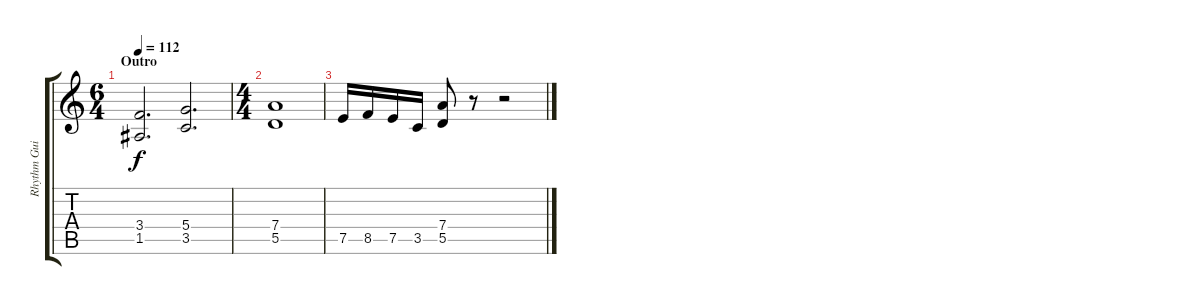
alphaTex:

\track ("Rhythm Guitar" "Rhythm Gui") {instrument distortionguitar}
\staff {score tabs}
\tuning (E4 B3 G3 D3 A2 E2) {hide}
\ts (6 4)
\section ("" "Outro")
\tempo 112
\clef g2
\ks c
(3.4 1.5).2{d dy f} (5.4 3.5).2{d} |
\ts (4 4)
(7.4 5.5).1 |
7.5.16 8.5.16 7.5.16 3.5.16 (7.4 5.5).8 r.8 r.2
